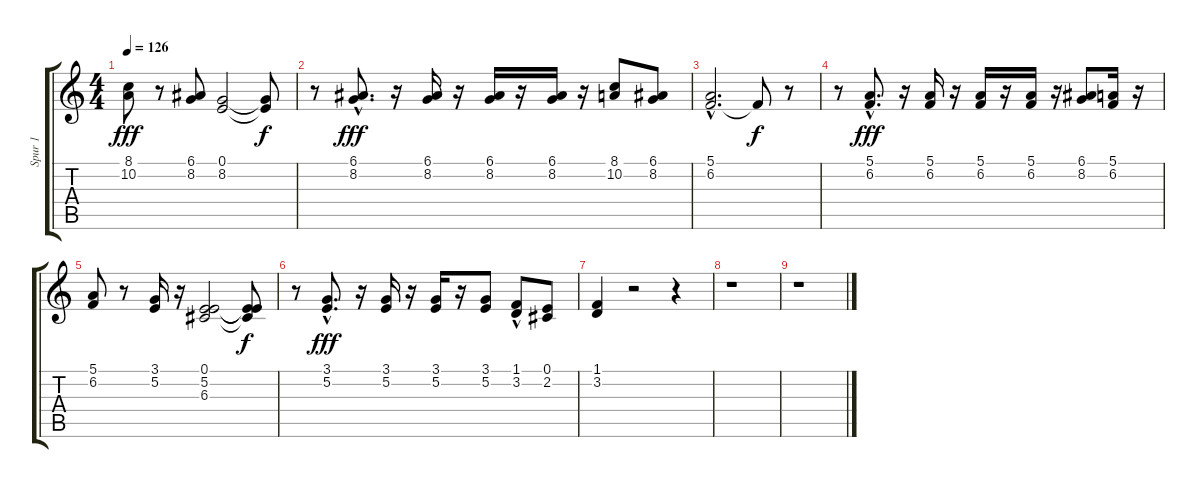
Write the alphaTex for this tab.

\track ("Spur 1" "Spur 1") {instrument honkytonkpiano}
\staff {score tabs}
\tuning (E4 B3 G3 D3 A2 E2) {hide}
\ts (4 4)
\tempo 126
\clef g2
\ks c
(8.1 10.2).8{dy fff} r.8 (6.1 8.2).8 (0.1 8.2).2 (0.1{t} 8.2{t}).8{dy f} |
r.8 (6.1{hac} 8.2{hac}).8{d dy fff} r.16 (6.1 8.2).16 r.16 (6.1 8.2).16 r.16 (6.1 8.2).16 r.16 (8.1 10.2).8 (6.1 8.2).8 |
(5.1{hac} 6.2{hac}).2{d} 6.2{t}.8{dy f} r.8 |
r.8 (5.1 6.2{hac}).8{d dy fff} r.16 (5.1 6.2).16 r.16 (5.1 6.2).16 r.16 (5.1 6.2).16 r.16 (6.1 8.2).8 (5.1 6.2).16 r.16 |
(5.1 6.2).8 r.8 (3.1 5.2).16 r.16 (0.1 5.2 6.3).2 (0.1{t} 5.2{t} 6.3{t}).8{dy f} |
r.8 (3.1{hac} 5.2{hac}).8{d dy fff} r.16 (3.1 5.2).16 r.16 (3.1 5.2).16 r.16 (3.1 5.2).8 (1.1 3.2{hac}).8 (0.1 2.2).8 |
(1.1 3.2).4 r.2 r.4 |
r.1 |
r.1
